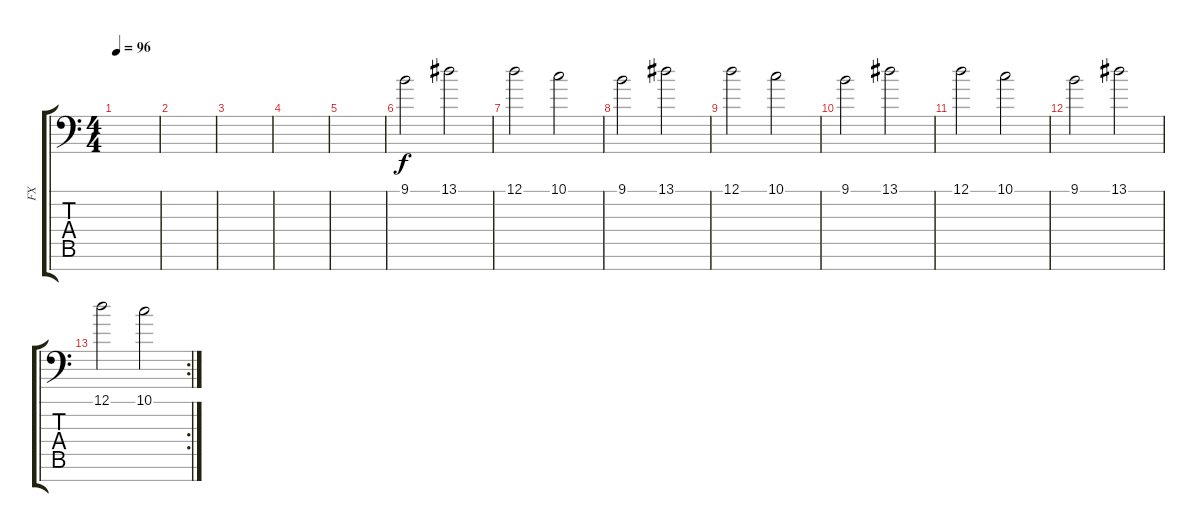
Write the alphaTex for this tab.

\track ("FX" "FX") {instrument synthstrings1}
\staff {score tabs}
\tuning (D4 A3 F3 C3 G2 D2 A1) {hide}
\ts (4 4)
\tempo 96
\clef f4
\ks c
|
|
|
|
|
9.1.2 13.1.2 |
12.1.2 10.1.2 |
9.1.2 13.1.2 |
12.1.2 10.1.2 |
9.1.2 13.1.2 |
12.1.2 10.1.2 |
9.1.2 13.1.2 |
\rc 2
12.1.2 10.1.2
